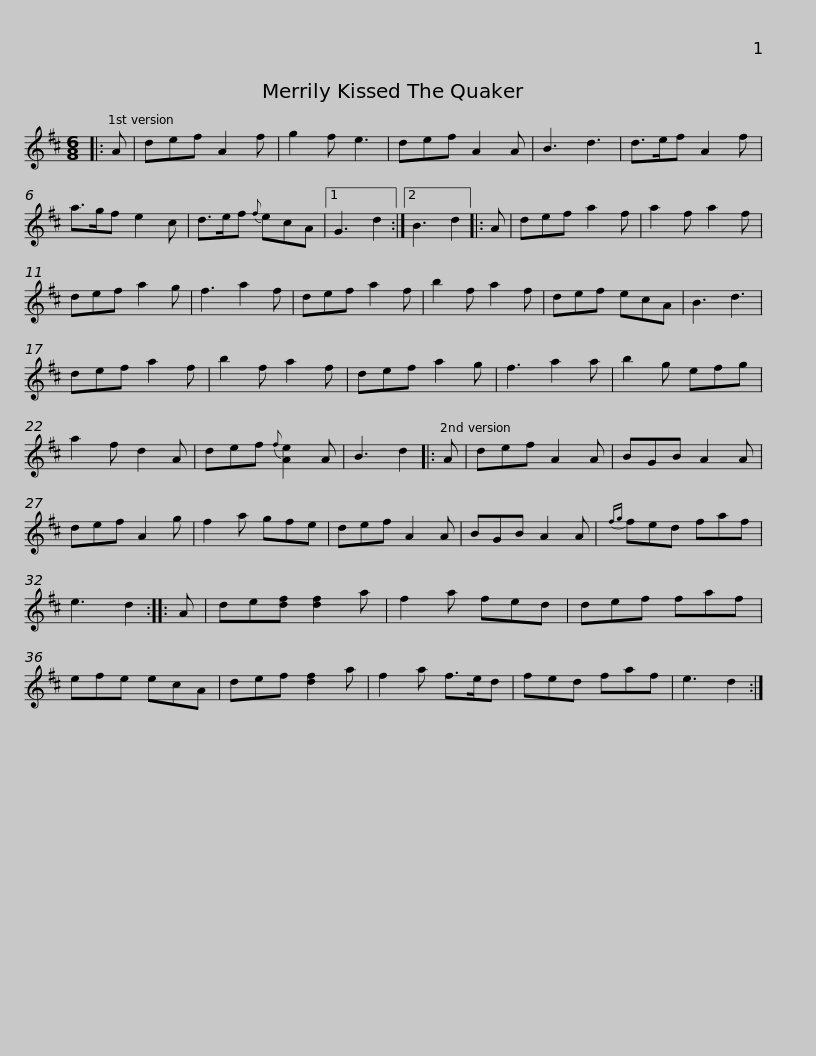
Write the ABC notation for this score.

X:1
L:1/8
M:6/8
I:linebreak $
K:D
V:1 treble
V:1
|: A | def A2 f | g2 f e3 | def A2 A | B3 d3 | %5
 d>ef A2 f | a>gf e2 c | d>ef{f} ecA |1 G3 d2 :|2$ B3 d2 |: %10
 A | def a2 f | a2 f a2 f | def a2 g | f3 a2 f | %15
 def a2 f | b2 f a2 f | def ecA | B3 d3 |$ def a2 f | %20
 b2 f a2 f | def a2 g | f3 a2 a | b2 g efg | a2 f d2 A | %25
 def{f} [Ae]2 A | B3 d2 |: A |$ def A2 A | BGB A2 A | %30
 def A2 g | f2 a gfe | def A2 A | BGB A2 A |{fg} fed faf | %35
 e3 d2 ::$ A | de[df] [df]2 a | f2 a fed | def faf | %40
 efe ecA | def [df]2 a | f2 a f>ed | fed faf | e3 d2 :| %45
